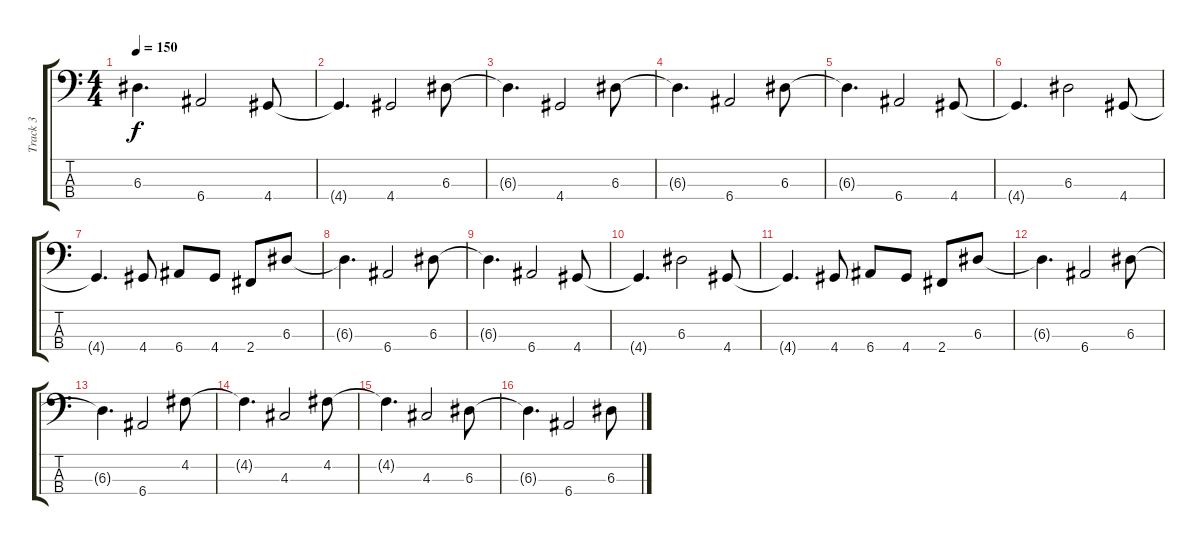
\track ("Track 3" "Track 3") {instrument electricbassfinger}
\staff {score tabs}
\tuning (G2 D2 A1 E1) {hide}
\ts (4 4)
\tempo 150
\clef f4
\ks c
6.3{t}.4{d dy f} 6.4.2 4.4.8 |
4.4{t}.4{d} 4.4.2 6.3.8 |
6.3{t}.4{d} 4.4.2 6.3.8 |
6.3{t}.4{d} 6.4.2 6.3.8 |
6.3{t}.4{d} 6.4.2 4.4.8 |
4.4{t}.4{d} 6.3.2 4.4.8 |
4.4{t}.4{d} 4.4.8 6.4.8 4.4.8 2.4.8 6.3.8 |
6.3{t}.4{d} 6.4.2 6.3.8 |
6.3{t}.4{d} 6.4.2 4.4.8 |
4.4{t}.4{d} 6.3.2 4.4.8 |
4.4{t}.4{d} 4.4.8 6.4.8 4.4.8 2.4.8 6.3.8 |
6.3{t}.4{d} 6.4.2 6.3.8 |
6.3{t}.4{d} 6.4.2 4.2.8 |
4.2{t}.4{d} 4.3.2 4.2.8 |
4.2{t}.4{d} 4.3.2 6.3.8 |
6.3{t}.4{d} 6.4.2 6.3.8
